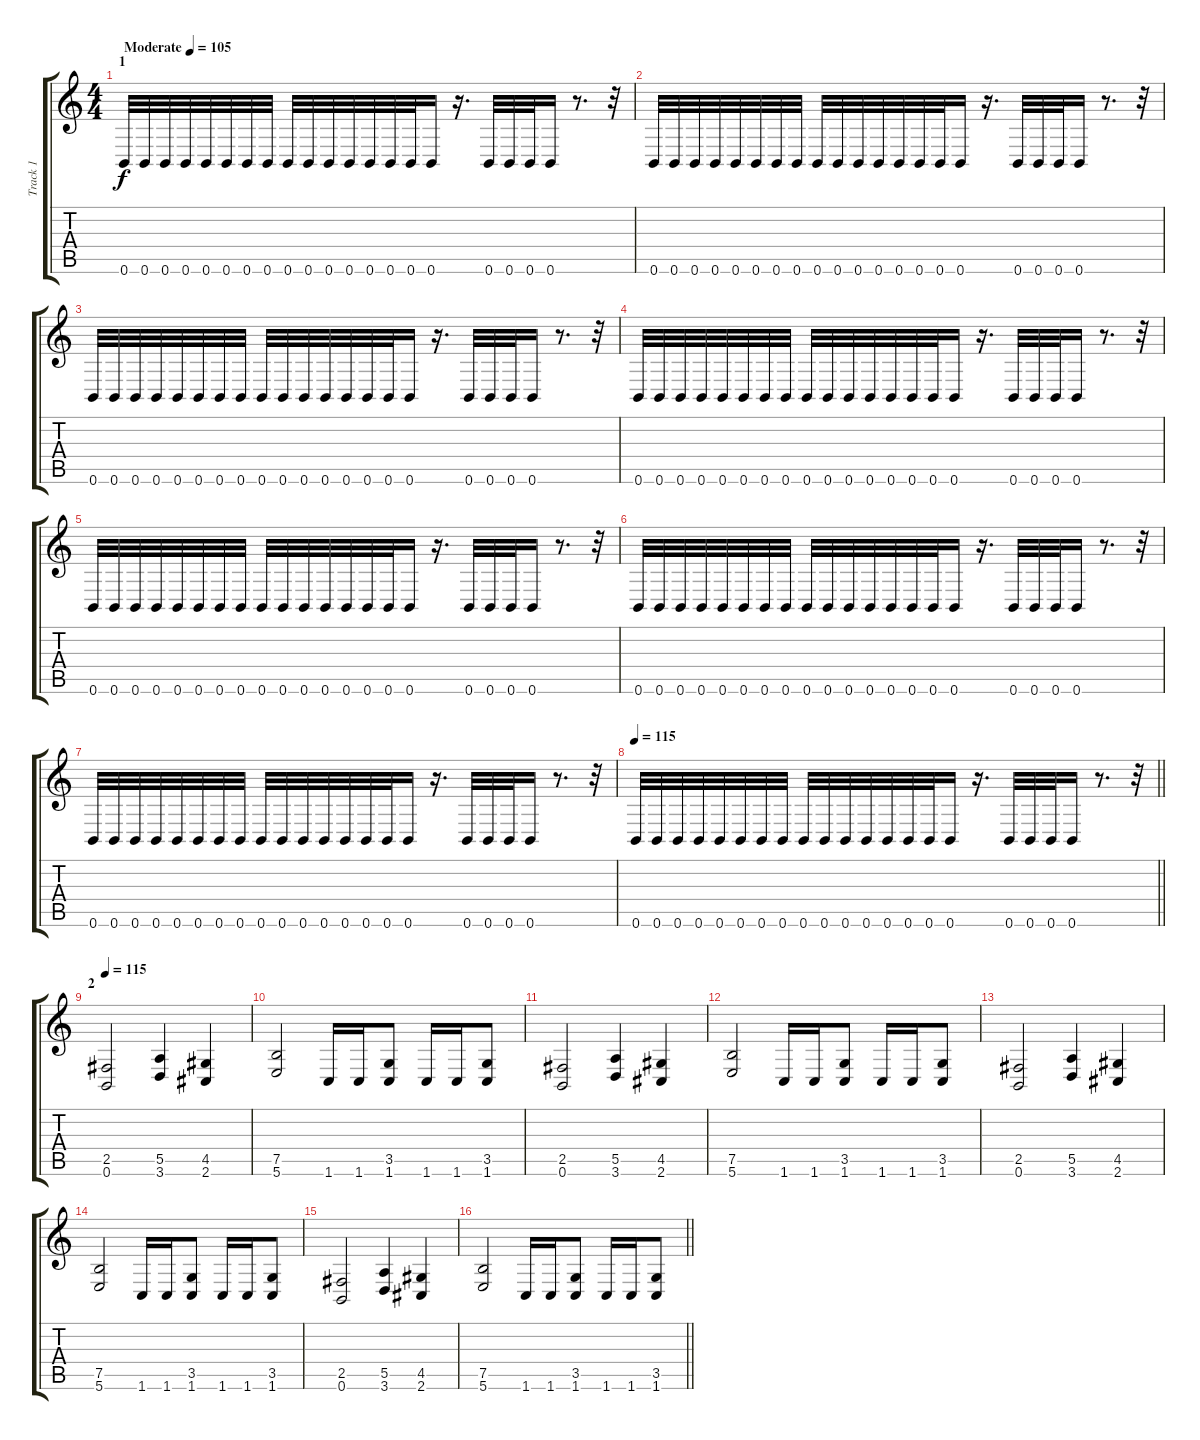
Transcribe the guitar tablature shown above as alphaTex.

\track ("Track 1" "Track 1") {instrument distortionguitar}
\staff {score tabs}
\tuning (B3 Gb3 D3 A2 E2 B1) {hide}
\ts (4 4)
\section ("" "1")
\tempo (105 "Moderate")
\clef g2
\ks c
0.6.32{dy f instrument distortionguitar} 0.6.32 0.6.32 0.6.32 0.6.32 0.6.32 0.6.32 0.6.32 0.6.32 0.6.32 0.6.32 0.6.32 0.6.32 0.6.32 0.6.32 0.6.16 r.16{d} 0.6.32 0.6.32 0.6.32 0.6.16 r.8{d} r.32 |
0.6.32 0.6.32 0.6.32 0.6.32 0.6.32 0.6.32 0.6.32 0.6.32 0.6.32 0.6.32 0.6.32 0.6.32 0.6.32 0.6.32 0.6.32 0.6.16 r.16{d} 0.6.32 0.6.32 0.6.32 0.6.16 r.8{d} r.32 |
0.6.32 0.6.32 0.6.32 0.6.32 0.6.32 0.6.32 0.6.32 0.6.32 0.6.32 0.6.32 0.6.32 0.6.32 0.6.32 0.6.32 0.6.32 0.6.16 r.16{d} 0.6.32 0.6.32 0.6.32 0.6.16 r.8{d} r.32 |
0.6.32 0.6.32 0.6.32 0.6.32 0.6.32 0.6.32 0.6.32 0.6.32 0.6.32 0.6.32 0.6.32 0.6.32 0.6.32 0.6.32 0.6.32 0.6.16 r.16{d} 0.6.32 0.6.32 0.6.32 0.6.16 r.8{d} r.32 |
0.6.32 0.6.32 0.6.32 0.6.32 0.6.32 0.6.32 0.6.32 0.6.32 0.6.32 0.6.32 0.6.32 0.6.32 0.6.32 0.6.32 0.6.32 0.6.16 r.16{d} 0.6.32 0.6.32 0.6.32 0.6.16 r.8{d} r.32 |
0.6.32 0.6.32 0.6.32 0.6.32 0.6.32 0.6.32 0.6.32 0.6.32 0.6.32 0.6.32 0.6.32 0.6.32 0.6.32 0.6.32 0.6.32 0.6.16 r.16{d} 0.6.32 0.6.32 0.6.32 0.6.16 r.8{d} r.32 |
0.6.32 0.6.32 0.6.32 0.6.32 0.6.32 0.6.32 0.6.32 0.6.32 0.6.32 0.6.32 0.6.32 0.6.32 0.6.32 0.6.32 0.6.32 0.6.16 r.16{d} 0.6.32 0.6.32 0.6.32 0.6.16 r.8{d} r.32 |
\tempo 115
\barLineRight lightlight
0.6.32 0.6.32 0.6.32 0.6.32 0.6.32 0.6.32 0.6.32 0.6.32 0.6.32 0.6.32 0.6.32 0.6.32 0.6.32 0.6.32 0.6.32 0.6.16 r.16{d} 0.6.32 0.6.32 0.6.32 0.6.16 r.8{d} r.32 |
\section ("" "2")
\tempo 115
(2.5 0.6).2 (5.5 3.6).4 (4.5 2.6).4 |
(7.5 5.6).2 1.6.16 1.6.16 (3.5 1.6).8 1.6.16 1.6.16 (3.5 1.6).8 |
(2.5 0.6).2 (5.5 3.6).4 (4.5 2.6).4 |
(7.5 5.6).2 1.6.16 1.6.16 (3.5 1.6).8 1.6.16 1.6.16 (3.5 1.6).8 |
(2.5 0.6).2 (5.5 3.6).4 (4.5 2.6).4 |
(7.5 5.6).2 1.6.16 1.6.16 (3.5 1.6).8 1.6.16 1.6.16 (3.5 1.6).8 |
(2.5 0.6).2 (5.5 3.6).4 (4.5 2.6).4 |
\barLineRight lightlight
(7.5 5.6).2 1.6.16 1.6.16 (3.5 1.6).8 1.6.16 1.6.16 (3.5 1.6).8
